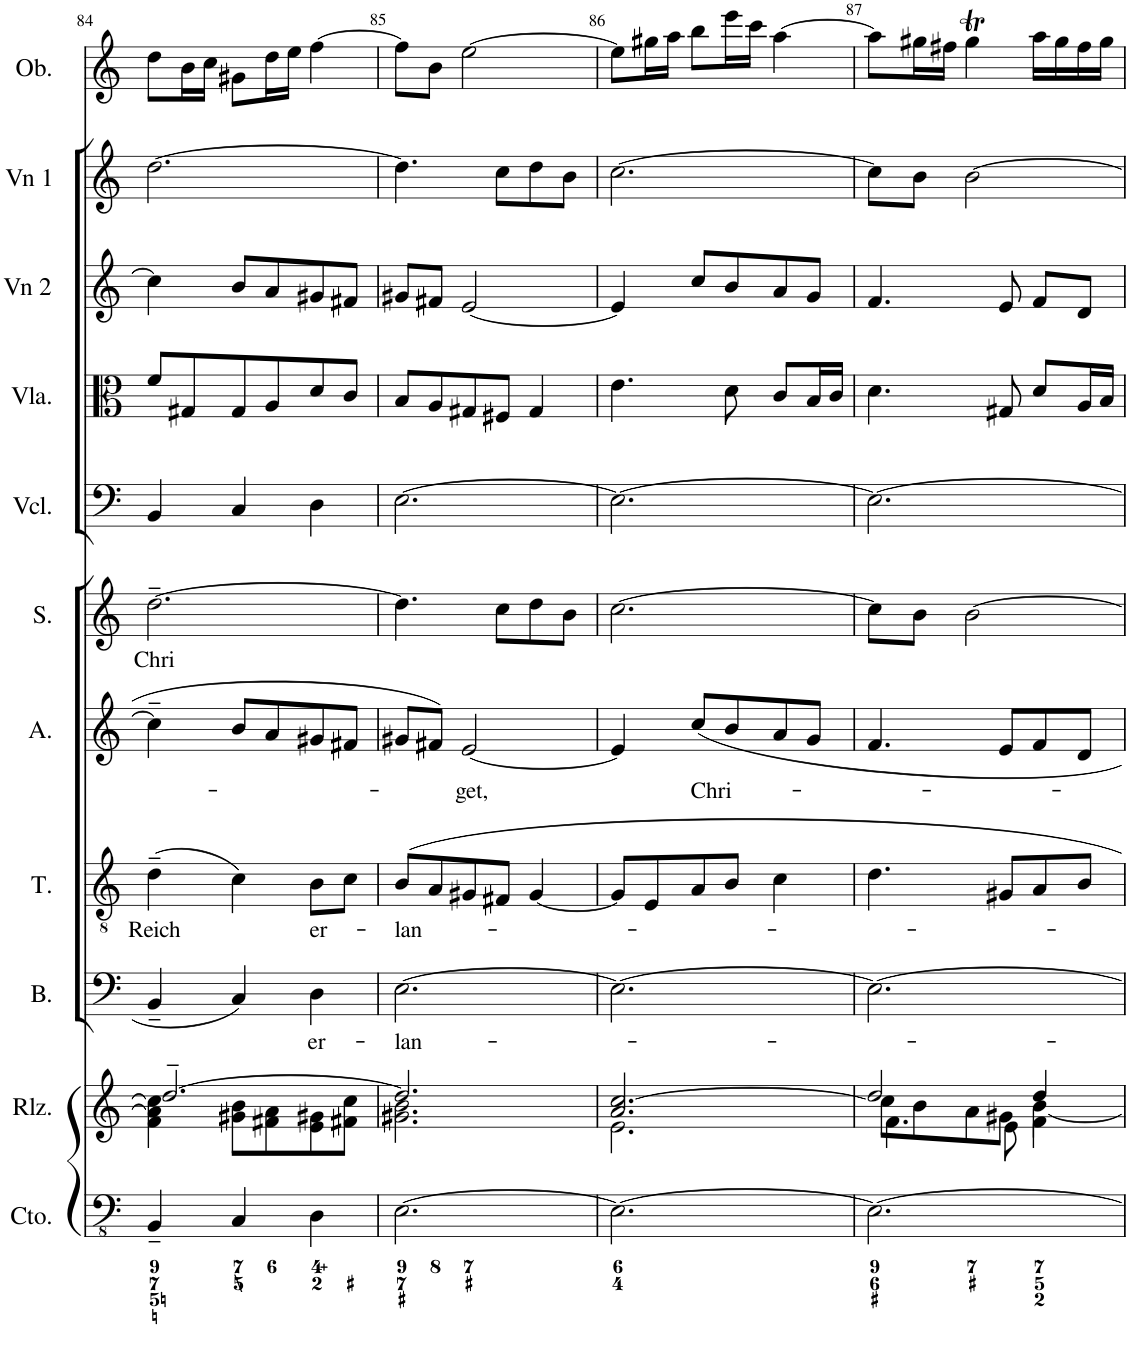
**kern	**kern	**kern	**text	**kern	**text	**kern	**text	**kern	**text	**kern	**kern	**kern	**kern	**kern	**kern	**kern
*part13	*part12	*part11	*part11	*part10	*part10	*part9	*part9	*part8	*part8	*part7	*part6	*part5	*part4	*part3	*part2	*part1
*staff13	*staff12	*staff11	*staff11	*staff10	*staff10	*staff9	*staff9	*staff8	*staff8	*staff7	*staff6	*staff5	*staff4	*staff3	*staff2	*staff1
*I"Continuo	*I"Rlzn.	*I"Bass	*	*I"Tenor	*	*I"Alto	*	*I"Soprano	*	*I"Contrabass	*I"'Cello/Cb	*I"Viola	*I"Violin 2	*I"Violin 1	*I"OboeXEQ	*I"Oboe
*I'Cto.	*I'Rlz.	*I'B.	*	*I'T.	*	*I'A.	*	*I'S.	*	*I'Cb	*	*I'Vla.	*I'Vn 2	*I'Vn 1	*I'Ob	*I'Ob.
!!LO:PB:g=z
*clefFv4	*clefG2	*clefF4	*	*clefGv2	*	*clefG2	*	*clefG2	*	*clefFv4	*clefF4	*clefC3	*clefG2	*clefG2	*clefG2	*clefG2
*	*	*	*	*	*	*	*	*	*	*Trd7c12	*	*	*	*	*	*
*k[]	*k[]	*k[]	*	*k[]	*	*k[]	*	*k[]	*	*k[]	*k[]	*k[]	*k[]	*k[]	*k[]	*k[]
*M3/4	*M3/4	*M3/4	*	*M3/4	*	*M3/4	*	*M3/4	*	*M3/4	*M3/4	*M3/4	*M3/4	*M3/4	*M3/4	*M3/4
=84	=84	=84	=84	=84	=84	=84	=84	=84	=84	=84	=84	=84	=84	=84	=84	=84
*	*^	*	*	*	*	*	*	*	*	*	*	*	*	*	*	*
!	!	!	!	!	!	!LO:LY:b	!	!	!	!LO:LY:b	!	!	!	!	!	!	!
4BBB~/	[2.dd~/	4f\ 4a\] 4cc\]	4BB~/	.	(4d~\	Reich	4cc~\]	.	[2.dd~\	Chri	4BBB	4BB/	8f/L	4cc\]	[2.dd\	8dd\L	8dd\L
.	.	.	.	.	.	.	.	.	.	.	.	.	8G#X/	.	.	16b\L	16b\L
.	.	.	.	.	.	.	.	.	.	.	.	.	.	.	.	16cc\JJ	16cc\JJ
4CC/	.	8g#X\ 8b\L	4C/	.	4c\)	.	8b/L	.	.	.	4CC	4C/	8G#/	8b/L	.	8g#X\L	8g#X\L
.	.	8f#X\ 8a\	.	.	.	.	8a/	.	.	.	.	.	8A/	8a/	.	16dd\L	16dd\L
.	.	.	.	.	.	.	.	.	.	.	.	.	.	.	.	16ee\JJ	16ee\JJ
!	!	!	!	!LO:LY:b	!	!LO:LY:b	!	!	!	!	!	!	!	!	!	!	!
4DD\	.	8e\ 8g#X\	4D\	er-	8B\L	er-	8g#X/	.	.	.	4DD	4D\	8d/	8g#X/	.	[4ff	[4ff\
.	.	8f#X\ 8cc\J	.	.	8c\J	.	8f#X/J	.	.	.	.	.	8c/J	8f#X/J	.	.	.
=85	=85	=85	=85	=85	=85	=85	=85	=85	=85	=85	=85	=85	=85	=85	=85	=85	=85
!	!	!	!	!LO:LY:b	!	!LO:LY:b	!	!	!	!	!	!	!	!	!	!	!
[2.EE\	2.dd/]	2.g#X\ 2.b\	[2.E\	-lan-	8B/L	-lan-	8g#X/L	.	4.dd\]	.	[2.EE	[2.E\	8B/L	8g#X/L	4.dd\]	8ff\L]	8ff\L]
.	.	.	.	.	8A/	.	8f#X/J	.	.	.	.	.	8A/	8f#X/J	.	8b\J	8b\J
!	!	!	!	!	!	!	!	!LO:LY:b	!	!	!	!	!	!	!	!	!
.	.	.	.	.	8G#X/	.	[2e/	-get,	.	.	.	.	8G#X/	[2e/	.	[2ee	[2ee\
.	.	.	.	.	8F#X/J	.	.	.	8cc\L	.	.	.	8F#X/J	.	8cc\L	.	.
.	.	.	.	.	[4G#/	.	.	.	8dd\	.	.	.	4G#/	.	8dd\	.	.
.	.	.	.	.	.	.	.	.	8b\J	.	.	.	.	.	8b\J	.	.
=86	=86	=86	=86	=86	=86	=86	=86	=86	=86	=86	=86	=86	=86	=86	=86	=86	=86
2.EE\_	2.a/ [2.cc/	2.e\	2.E\_	.	8G#/L]	.	4e/]	.	[2.cc\	.	2.EE_	2.E\_	4.e\	4e/]	[2.cc\	8ee\L]	8ee\L]
.	.	.	.	.	8E/	.	.	.	.	.	.	.	.	.	.	16gg#X\L	16gg#X\L
.	.	.	.	.	.	.	.	.	.	.	.	.	.	.	.	16aa\JJ	16aa\JJ
!	!	!	!	!	!	!	!	!LO:LY:b	!	!	!	!	!	!	!	!	!
.	.	.	.	.	8A/	.	8cc/L	Chri-	.	.	.	.	.	8cc/L	.	8bb\L	8bb\L
.	.	.	.	.	8B/J	.	8b/	.	.	.	.	.	8d\	8b/	.	16eee\L	16eee\L
.	.	.	.	.	.	.	.	.	.	.	.	.	.	.	.	16ccc\JJ	16ccc\JJ
.	.	.	.	.	4c\	.	8a/	.	.	.	.	.	8c/L	8a/	.	[4aa	[4aa\
.	.	.	.	.	.	.	8g/J	.	.	.	.	.	16B/L	8g/J	.	.	.
.	.	.	.	.	.	.	.	.	.	.	.	.	16c/JJ	.	.	.	.
=87	=87	=87	=87	=87	=87	=87	=87	=87	=87	=87	=87	=87	=87	=87	=87	=87	=87
*	*	*^	*	*	*	*	*	*	*	*	*	*	*	*	*	*	*
2.EE\_	2dd/	4.f\	8cc\L]	2.E\_	.	4.d\	.	4.f/	.	8cc\L]	.	2.EE_	2.E\_	4.d\	4.f/	8cc\L]	8aa\L]	8aa\L]
.	.	.	8b\	.	.	.	.	.	.	8b\J	.	.	.	.	.	8b\J	16gg#X\L	16gg#X\L
.	.	.	.	.	.	.	.	.	.	.	.	.	.	.	.	.	16ff#X\JJ	16ff#X\JJ
*	*	*	*	*	*	*	*	*	*	*	*	*	*	*	*	*	*Xbrackettup	*
.	.	.	8a\	.	.	.	.	.	.	[2b\	.	.	.	.	.	[2b\	24aa\LL	4gg#t\
.	.	.	.	.	.	.	.	.	.	.	.	.	.	.	.	.	24gg#\	.
.	.	.	.	.	.	.	.	.	.	.	.	.	.	.	.	.	24aa\J	.
.	.	8e\	8g#X\J	.	.	8G#X/L	.	8e/L	.	.	.	.	.	8G#X/	8e/	.	24gg#\L	.
.	.	.	.	.	.	.	.	.	.	.	.	.	.	.	.	.	24aa\	.
.	.	.	.	.	.	.	.	.	.	.	.	.	.	.	.	.	24gg#\JJ	.
.	4dd/	4f\	[4b\	.	.	8A/	.	8f/	.	.	.	.	.	8d/L	8f/L	.	16aa\LL	16aa\LL
.	.	.	.	.	.	.	.	.	.	.	.	.	.	.	.	.	16gg#\J	16gg#\
.	.	.	.	.	.	8B/J	.	8d/J	.	.	.	.	.	16A/L	8d/J	.	16ff#\L	16ff#\
.	.	.	.	.	.	.	.	.	.	.	.	.	.	16B/JJ	.	.	16gg#\JJ	16gg#\JJ
*	*v	*v	*v	*	*	*	*	*	*	*	*	*	*	*	*	*	*	*
=	=	=	=	=	=	=	=	=	=	=	=	=	=	=	=	=
*-	*-	*-	*-	*-	*-	*-	*-	*-	*-	*-	*-	*-	*-	*-	*-	*-
